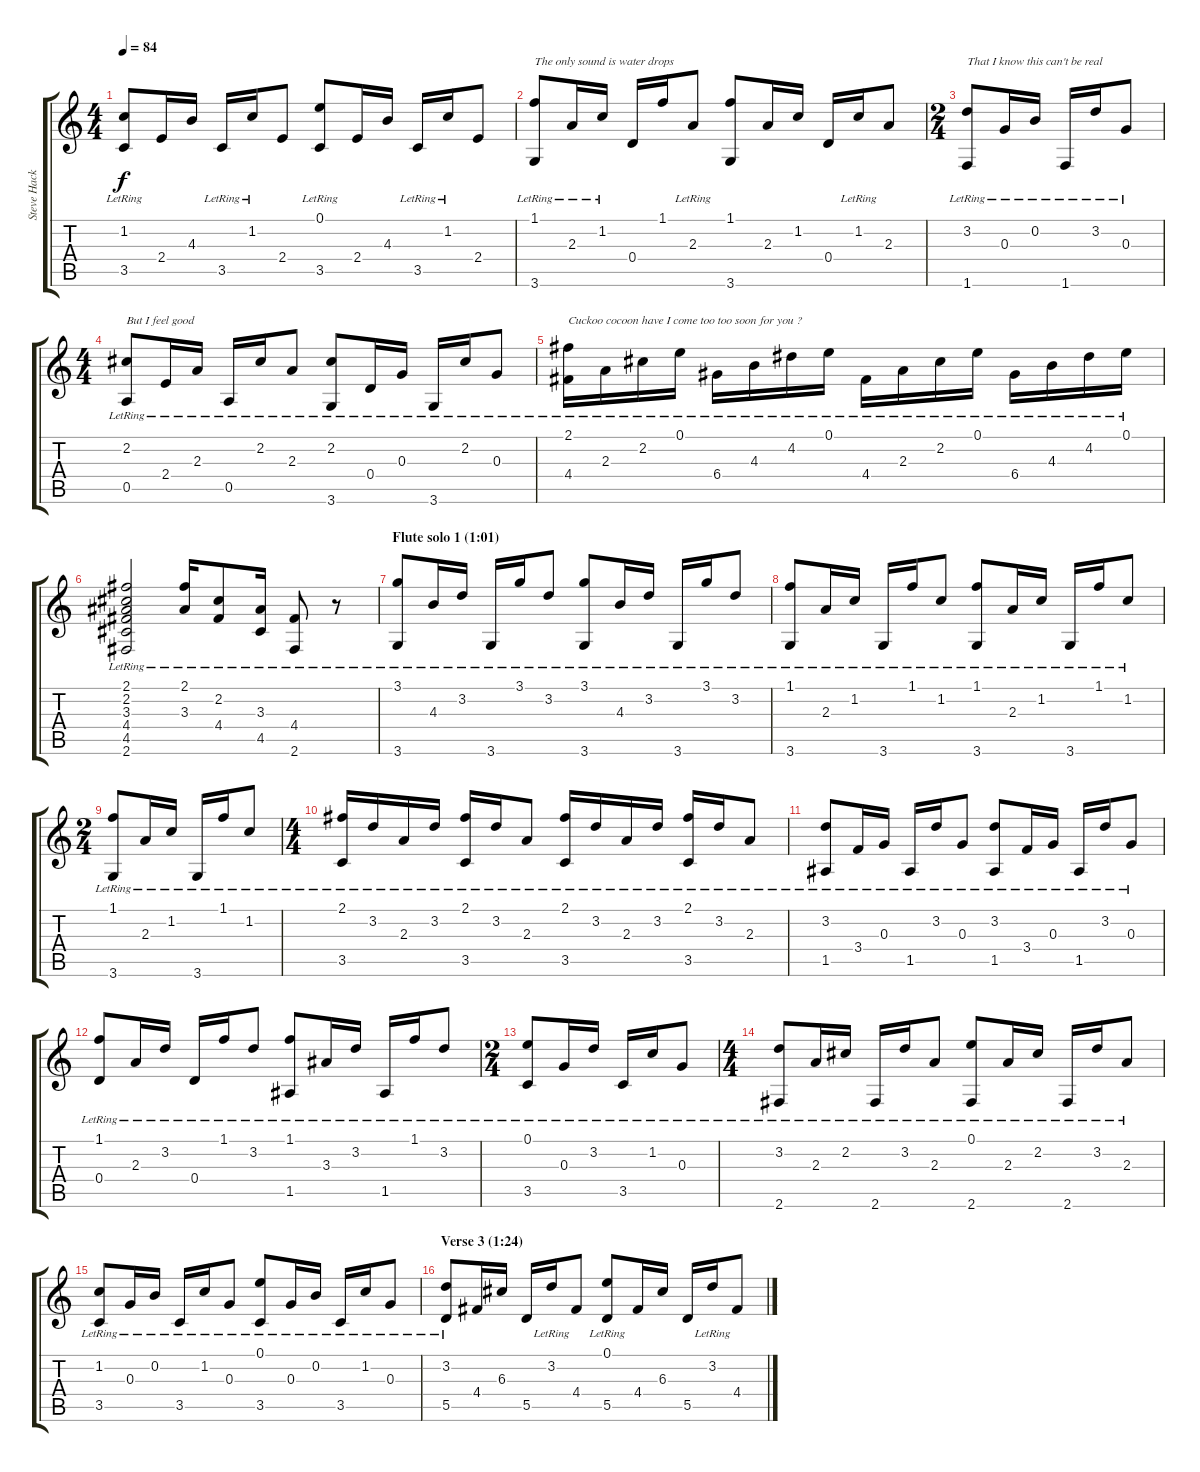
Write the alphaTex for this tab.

\track ("Steve Hackett (electric guitar 1)" "Steve Hack") {instrument electricguitarjazz}
\staff {score tabs}
\tuning (E4 B3 G3 D3 A2 E2) {hide}
\ts (4 4)
\tempo 84
\clef g2
\ks c
(1.2{lr} 3.5{lr}).8{dy f} 2.4.16 4.3.16 3.5{lr}.16 1.2{lr}.16 2.4.8 (0.1{lr} 3.5{lr}).8 2.4.16 4.3.16 3.5{lr}.16 1.2{lr}.16 2.4.8 |
(1.1{lr} 3.6{lr}).8{txt "The only sound is water drops"} 2.3{lr}.16 1.2{lr}.16 0.4.16 1.1.16 2.3{lr}.8 (1.1 3.6).8 2.3.16 1.2.16 0.4.16 1.2{lr}.16 2.3.8 |
\ts (2 4)
(3.2{lr} 1.6{lr}).8{txt "That I know this can't be real"} 0.3{lr}.16 0.2{lr}.16 1.6{lr}.16 3.2{lr}.16 0.3{lr}.8 |
\ts (4 4)
(2.2{lr} 0.5{lr}).8{txt "But I feel good"} 2.4{lr}.16 2.3{lr}.16 0.5{lr}.16 2.2{lr}.16 2.3{lr}.8 (2.2{lr} 3.6{lr}).8 0.4{lr}.16 0.3{lr}.16 3.6{lr}.16 2.2{lr}.16 0.3{lr}.8 |
(2.1{lr} 4.4{lr}).16{txt "Cuckoo cocoon have I come too too soon for you ?"} 2.3{lr}.16 2.2{lr}.16 0.1{lr}.16 6.4{lr}.16 4.3{lr}.16 4.2{lr}.16 0.1{lr}.16 4.4{lr}.16 2.3{lr}.16 2.2{lr}.16 0.1{lr}.16 6.4{lr}.16 4.3{lr}.16 4.2{lr}.16 0.1{lr}.16 |
(2.1{lr} 2.2{lr} 3.3{lr} 4.4{lr} 4.5{lr} 2.6{lr}).2 (2.1{lr} 3.3{lr}).16 (2.2{lr} 4.4{lr}).8 (3.3{lr} 4.5{lr}).16 (4.4{lr} 2.6{lr}).8 r.8 |
\section ("" "Flute solo 1 (1:01)")
(3.1{lr} 3.6{lr}).8 4.3{lr}.16 3.2{lr}.16 3.6{lr}.16 3.1{lr}.16 3.2{lr}.8 (3.1{lr} 3.6{lr}).8 4.3{lr}.16 3.2{lr}.16 3.6{lr}.16 3.1{lr}.16 3.2{lr}.8 |
(1.1{lr} 3.6{lr}).8 2.3{lr}.16 1.2{lr}.16 3.6{lr}.16 1.1{lr}.16 1.2{lr}.8 (1.1{lr} 3.6{lr}).8 2.3{lr}.16 1.2{lr}.16 3.6{lr}.16 1.1{lr}.16 1.2{lr}.8 |
\ts (2 4)
(1.1{lr} 3.6{lr}).8 2.3{lr}.16 1.2{lr}.16 3.6{lr}.16 1.1{lr}.16 1.2{lr}.8 |
\ts (4 4)
(2.1{lr} 3.5{lr}).16 3.2{lr}.16 2.3{lr}.16 3.2{lr}.16 (2.1{lr} 3.5{lr}).16 3.2{lr}.16 2.3{lr}.8 (2.1{lr} 3.5{lr}).16 3.2{lr}.16 2.3{lr}.16 3.2{lr}.16 (2.1{lr} 3.5{lr}).16 3.2{lr}.16 2.3{lr}.8 |
(3.2{lr} 1.5{lr}).8 3.4{lr}.16 0.3{lr}.16 1.5{lr}.16 3.2{lr}.16 0.3{lr}.8 (3.2{lr} 1.5{lr}).8 3.4{lr}.16 0.3{lr}.16 1.5{lr}.16 3.2{lr}.16 0.3{lr}.8 |
(1.1{lr} 0.4{lr}).8 2.3{lr}.16 3.2{lr}.16 0.4{lr}.16 1.1{lr}.16 3.2{lr}.8 (1.1{lr} 1.5{lr}).8 3.3{lr}.16 3.2{lr}.16 1.5{lr}.16 1.1{lr}.16 3.2{lr}.8 |
\ts (2 4)
(0.1{lr} 3.5{lr}).8 0.3{lr}.16 3.2{lr}.16 3.5{lr}.16 1.2{lr}.16 0.3{lr}.8 |
\ts (4 4)
(3.2{lr} 2.6{lr}).8 2.3{lr}.16 2.2{lr}.16 2.6{lr}.16 3.2{lr}.16 2.3{lr}.8 (0.1{lr} 2.6{lr}).8 2.3{lr}.16 2.2{lr}.16 2.6{lr}.16 3.2{lr}.16 2.3{lr}.8 |
(1.2{lr} 3.5{lr}).8 0.3{lr}.16 0.2{lr}.16 3.5{lr}.16 1.2{lr}.16 0.3{lr}.8 (0.1{lr} 3.5{lr}).8 0.3{lr}.16 0.2{lr}.16 3.5{lr}.16 1.2{lr}.16 0.3{lr}.8 |
\section ("" "Verse 3 (1:24)")
(3.2{lr} 5.5).8 4.4.16 6.3.16 5.5.16 3.2{lr}.16 4.4.8 (0.1{lr} 5.5).8 4.4.16 6.3.16 5.5.16 3.2{lr}.16 4.4.8
